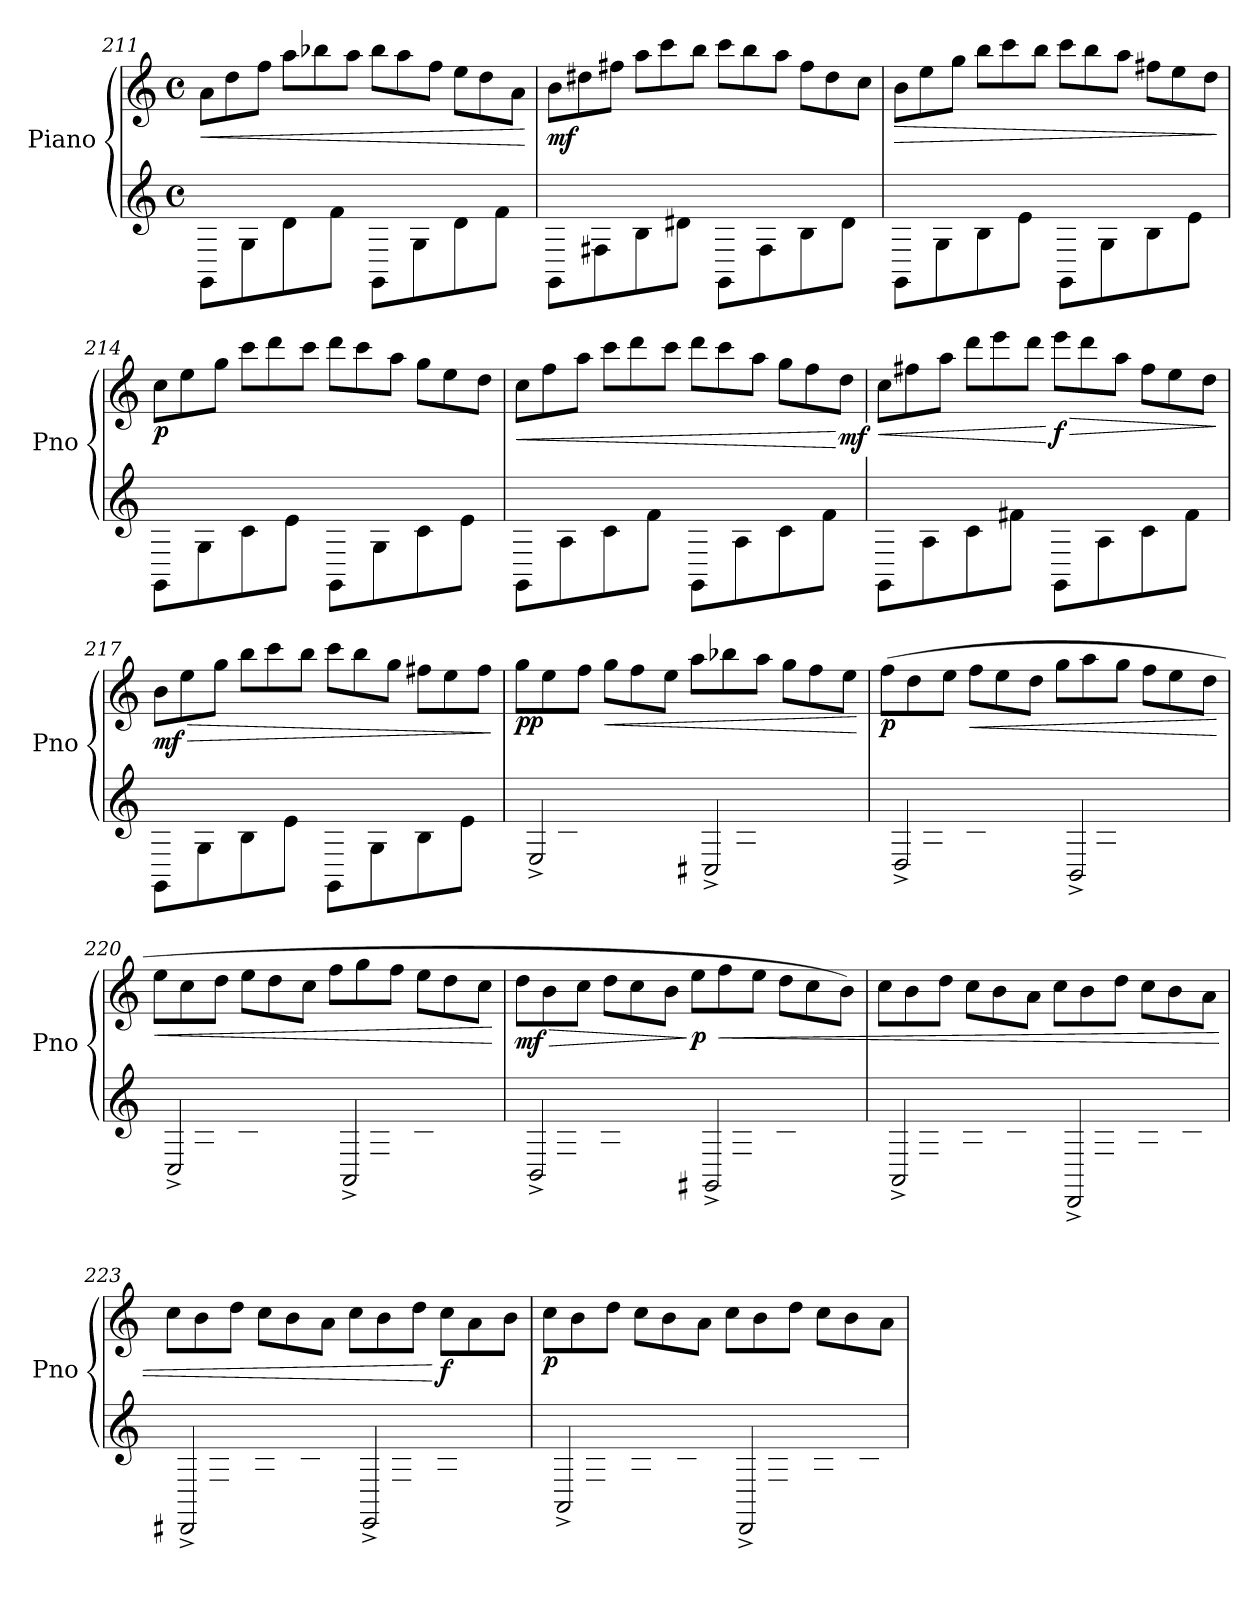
**kern	**kern	**dynam
*part1	*part1	*part1
*staff2	*staff1	*staff1/2
*I"Piano	*	*
*I'Pno	*	*
*clefG2	*clefG2	*
*k[]	*k[]	*
*M4/4	*M4/4	*
*met(c)	*met(c)	*
*	*Xtuplet	*
=211	=211	=211
!	!	!LO:HP:b
8GG\L	12a\L	<
.	12dd\	.
8G\	.	.
.	12ff\J	.
8d\	12aa\L	.
.	12bb-X\	.
8f\J	.	.
.	12aa\J	.
8GG\L	12bb-\L	.
.	12aa\	.
8G\	.	.
.	12ff\J	.
8d\	12ee\L	.
.	12dd\	.
8f\J	.	.
.	12a\J	.
.	.	[
=212	=212	=212
!	!	!LO:DY:b
8GG\L	12b\L	mf
.	12dd#X\	.
8F#X\	.	.
.	12ff#X\J	.
8B\	12aa\L	.
.	12ccc\	.
8d#X\J	.	.
.	12bb\J	.
8GG\L	12ccc\L	.
.	12bb\	.
8F#\	.	.
.	12aa\J	.
8B\	12ff#\L	.
.	12dd#\	.
8d#\J	.	.
.	12cc\J	.
!!LO:LB:g=z
=213	=213	=213
!	!	!LO:HP:b
8GG\L	12b\L	>
.	12ee\	.
8G\	.	.
.	12gg\J	.
8B\	12bb\L	.
.	12ccc\	.
8e\J	.	.
.	12bb\J	.
8GG\L	12ccc\L	.
.	12bb\	.
8G\	.	.
.	12aa\J	.
8B\	12ff#X\L	.
.	12ee\	.
8e\J	.	.
.	12dd\J	.
.	.	]
=214	=214	=214
!	!	!LO:DY:b
8GG\L	12cc\L	p
.	12ee\	.
8G\	.	.
.	12gg\J	.
8c\	12ccc\L	.
.	12ddd\	.
8e\J	.	.
.	12ccc\J	.
8GG\L	12ddd\L	.
.	12ccc\	.
8G\	.	.
.	12aa\J	.
8c\	12gg\L	.
.	12ee\	.
8e\J	.	.
.	12dd\J	.
=215	=215	=215
!	!	!LO:HP:b
8GG\L	12cc\L	<
.	12ff\	.
8A\	.	.
.	12aa\J	.
8c\	12ccc\L	.
.	12ddd\	.
8f\J	.	.
.	12ccc\J	.
8GG\L	12ddd\L	.
.	12ccc\	.
8A\	.	.
.	12aa\J	.
8c\	12gg\L	.
.	12ff\	.
8f\J	.	.
!	!	!LO:DY:n=1:b
.	12dd\J	[ mf
!!LO:LB:g=z
=216	=216	=216
!	!	!LO:HP:b
8GG\L	12cc\L	<
.	12ff#X\	.
8A\	.	.
.	12aa\J	.
8c\	12ddd\L	.
.	12eee\	.
8f#X\J	.	.
.	12ddd\J	.
!	!	!LO:HP:n=1:b
!	!	!LO:DY:n=1:b
8GG\L	12eee\L	[ > f
.	12ddd\	.
8A\	.	.
.	12aa\J	.
8c\	12ff#\L	.
.	12ee\	.
8f#\J	.	.
.	12dd\J	.
.	.	]
=217	=217	=217
!	!	!LO:HP:b
!	!	!LO:DY:n=1:b
8GG\L	12b\L	> mf
.	12ee\	.
8G\	.	.
.	12gg\J	.
8B\	12bb\L	.
.	12ccc\	.
8e\J	.	.
.	12bb\J	.
8GG\L	12ccc\L	.
.	12bb\	.
8G\	.	.
.	12gg\J	.
8B\	12ff#X\L	.
.	12ee\	.
8e\J	.	.
.	12ff#\J	.
.	.	]
=218	=218	=218
*^	*	*
!	!	!	!LO:DY:b
8E\Lyy	2E^/	12gg\L	pp
.	.	12ee\	.
8B-X\	.	.	.
.	.	12ff\J	.
!	!	!	!LO:HP:b
8d\	.	12gg\L	<
.	.	12ff\	.
8g\J	.	.	.
.	.	12ee\J	.
8C#X\Lyy	2C#^/	12aa\L	.
.	.	12bb-X\	.
8A\	.	.	.
.	.	12aa\J	.
8e\	.	12gg\L	.
.	.	12ff\	.
8g\J	.	.	.
.	.	12ee\J	.
*v	*v	*	*
.	.	[
!!LO:LB:g=z
=219	=219	=219
*^	*	*
!	!	!	!LO:DY:b
8D\Lyy	2D^/	(>12ff\L	p
.	.	12dd\	.
8G#X\	.	.	.
.	.	12ee\J	.
!	!	!	!LO:HP:b
8c\	.	12ff\L	<
.	.	12ee\	.
8f\J	.	.	.
.	.	12dd\J	.
8BB\Lyy	2BB^/	12gg\L	.
.	.	12aa\	.
8Gn\	.	.	.
.	.	12gg\J	.
8d\	.	12ff\L	.
.	.	12ee\	.
8f\J	.	.	.
.	.	12dd\J	.
*v	*v	*	*
.	.	[
=220	=220	=220
*^	*	*
!	!	!	!LO:HP:b
8C\Lyy	2C^/	12ee\L	<
.	.	12cc\	.
8G\	.	.	.
.	.	12dd\J	.
8c\	.	12ee\L	.
.	.	12dd\	.
8e\J	.	.	.
.	.	12cc\J	.
8AA\Lyy	2AA^/	12ff\L	.
.	.	12gg\	.
8F\	.	.	.
.	.	12ff\J	.
8c\	.	12ee\L	.
.	.	12dd\	.
8f\J	.	.	.
.	.	12cc\J	.
*v	*v	*	*
.	.	[
=221	=221	=221
*^	*	*
!	!	!	!LO:HP:b
!	!	!	!LO:DY:n=1:b
8BB\Lyy	2BB^/	12dd\L	> mf
.	.	12b\	.
8F\	.	.	.
.	.	12cc\J	.
8A\	.	12dd\L	.
.	.	12cc\	.
8d\J	.	.	.
.	.	12b\J	.
!	!	!	!LO:DY:n=2:b
8GG#X\Lyy	2GG#^/	12ee\L	] p
!	!	!	!LO:HP:b
.	.	12ff\	<
8E\	.	.	.
.	.	12ee\J	.
8B\	.	12dd\L	.
.	.	12cc\	.
8d\J	.	.	.
.	.	12b\J)	.
!!LO:LB:g=z
=222	=222	=222	=222
8AA\Lyy	2AA^/	12cc\L	.
.	.	12b\	.
8E\	.	.	.
.	.	12dd\J	.
8A\	.	12cc\L	.
.	.	12b\	.
8c\J	.	.	.
.	.	12a\J	.
8DD\Lyy	2DD^/	12cc\L	.
.	.	12b\	.
8F\	.	.	.
.	.	12dd\J	.
8A\	.	12cc\L	.
.	.	12b\	.
8c\J	.	.	.
.	.	12a\J	.
=223	=223	=223	=223
8DD#X\Lyy	2DD#^/	12cc\L	.
.	.	12b\	.
8F#X\	.	.	.
.	.	12dd\J	.
8A\	.	12cc\L	.
.	.	12b\	.
8c\J	.	.	.
.	.	12a\J	.
8EE\Lyy	2EE^/	12cc\L	.
.	.	12b\	.
8E\	.	.	.
.	.	12dd\J	.
!	!	!	!LO:DY:n=1:b
8G#X\	.	12cc\L	[ f
.	.	12a\	.
8d\J	.	.	.
.	.	12b\J	.
=224	=224	=224	=224
!	!	!	!LO:DY:b
8AA\Lyy	2AA^/	12cc\L	p
.	.	12b\	.
8E\	.	.	.
.	.	12dd\J	.
8A\	.	12cc\L	.
.	.	12b\	.
8c\J	.	.	.
.	.	12a\J	.
8DD\Lyy	2DD^/	12cc\L	.
.	.	12b\	.
8F\	.	.	.
.	.	12dd\J	.
8A\	.	12cc\L	.
.	.	12b\	.
8c\J	.	.	.
.	.	12a\J	.
*v	*v	*	*
=	=	=
*-	*-	*-
